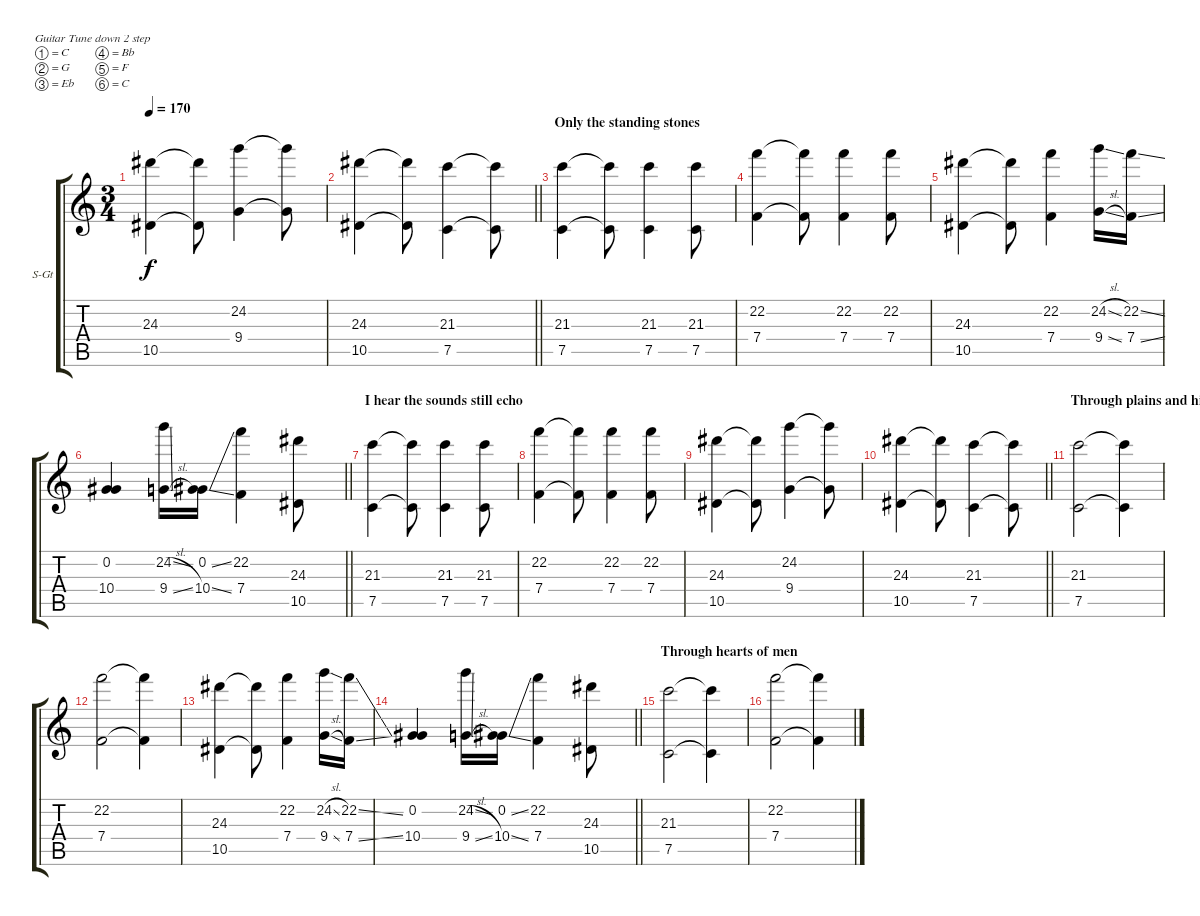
\bracketExtendMode groupsimilarinstruments
\firstSystemTrackNameOrientation horizontal
\otherSystemsTrackNameOrientation horizontal
\track ("Bagpipe" "S-Gt") {instrument bagpipe}
\staff {score tabs}
\tuning (C4 G3 Eb3 Bb2 F2 C2)
\displaytranspose 12
\ts (3 4)
\tempo 170
\clef g2
\ks c
(24.3 10.5).4{dy f} (24.3{t} 10.5{t}).8 (24.2 9.4).4 (24.2{t} 9.4{t}).8 |
\barLineRight lightlight
(24.3 10.5).4 (24.3{t} 10.5{t}).8 (21.3 7.5).4 (21.3{t} 7.5{t}).8 |
\section ("" "Only the standing stones")
(21.3 7.5).4 (21.3{t} 7.5{t}).8 (21.3 7.5).4 (21.3 7.5).8 |
(22.2 7.4).4 (22.2{t} 7.4{t}).8 (22.2 7.4).4 (22.2 7.4).8 |
(24.3 10.5).4 (24.3{t} 10.5{t}).8 (22.2 7.4).4 (24.2{sl} 9.4{sl}).16 (22.2{ss} 7.4{ss}).16 |
\barLineRight lightlight
(0.2 10.4).4 (24.2{sl} 9.4{sl}).16 (0.2{ss} 10.4{ss}).16 (22.2 7.4).4 (24.3 10.5).8 |
\section ("" "I hear the sounds still echo")
(21.3 7.5).4 (21.3{t} 7.5{t}).8 (21.3 7.5).4 (21.3 7.5).8 |
(22.2 7.4).4 (22.2{t} 7.4{t}).8 (22.2 7.4).4 (22.2 7.4).8 |
(24.3 10.5).4 (24.3{t} 10.5{t}).8 (24.2 9.4).4 (24.2{t} 9.4{t}).8 |
\barLineRight lightlight
(24.3 10.5).4 (24.3{t} 10.5{t}).8 (21.3 7.5).4 (21.3{t} 7.5{t}).8 |
\section ("" "Through plains and hills")
(21.3 7.5).2 (21.3{t} 7.5{t}).4 |
(22.2 7.4).2 (22.2{t} 7.4{t}).4 |
(24.3 10.5).4 (24.3{t} 10.5{t}).8 (22.2 7.4).4 (24.2{sl} 9.4{sl}).16 (22.2{ss} 7.4{ss}).16 |
\barLineRight lightlight
(0.2 10.4).4 (24.2{sl} 9.4{sl}).16 (0.2{ss} 10.4{ss}).16 (22.2 7.4).4 (24.3 10.5).8 |
\section ("" "Through hearts of men")
(21.3 7.5).2 (21.3{t} 7.5{t}).4 |
(22.2 7.4).2 (22.2{t} 7.4{t}).4
